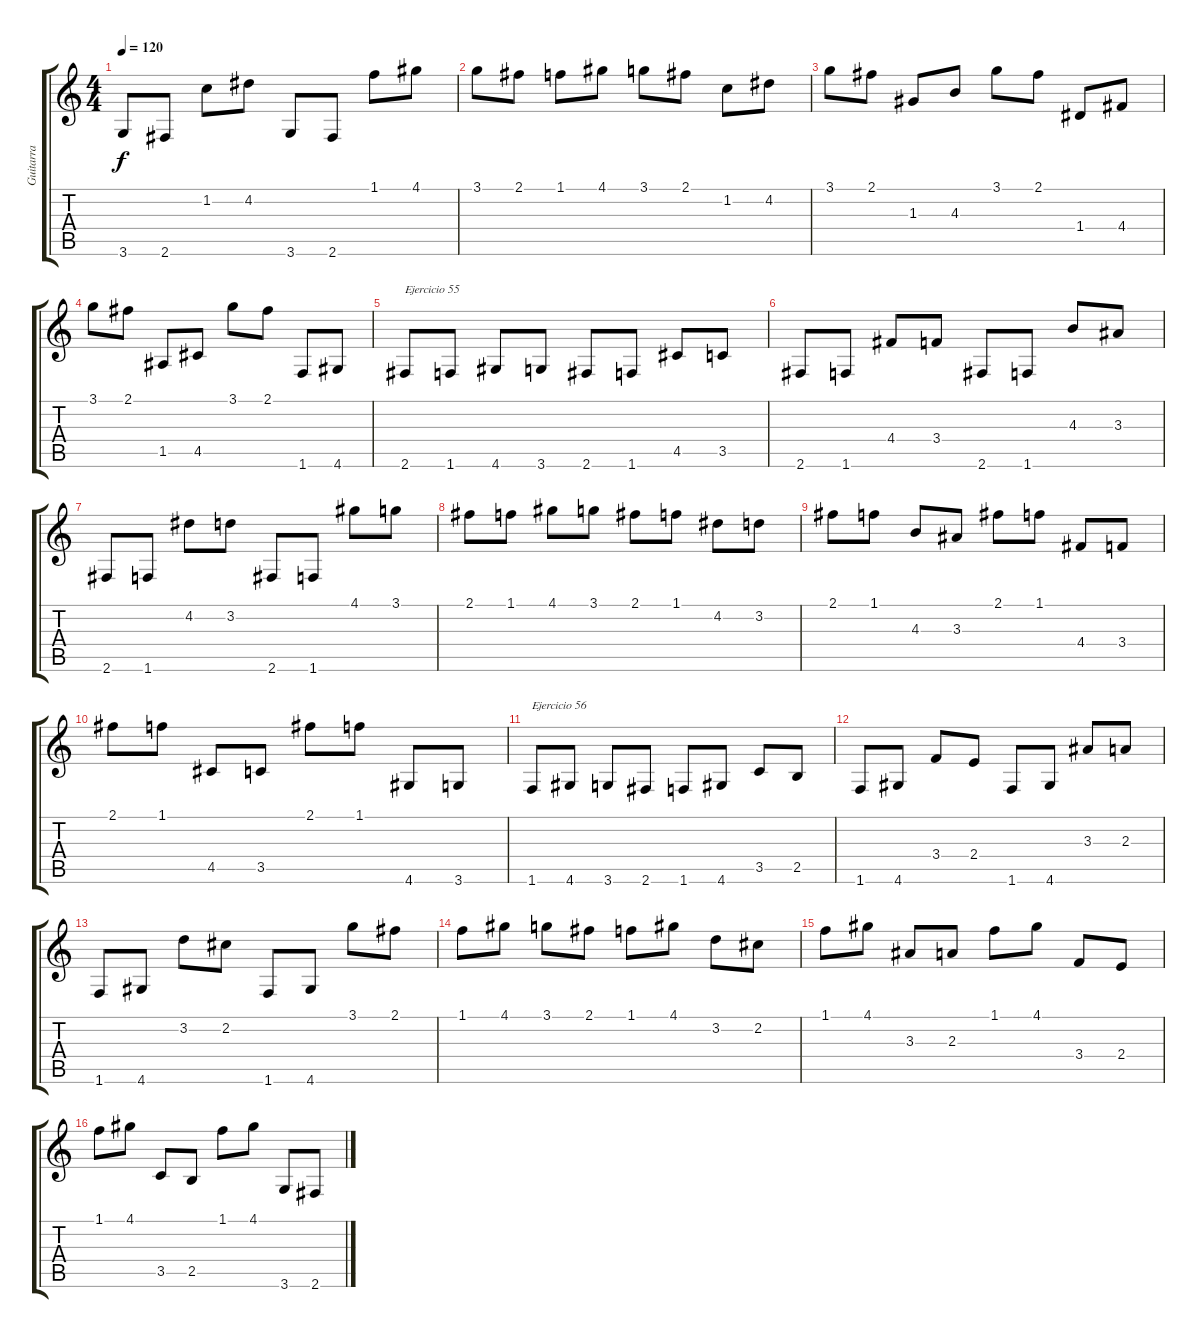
\track ("Guitarra " "Guitarra ") {instrument acousticguitarnylon}
\staff {score tabs}
\tuning (E4 B3 G3 D3 A2 E2) {hide}
\ts (4 4)
\tempo 120
\clef g2
\ks c
3.6.8{dy f} 2.6.8 1.2.8 4.2.8 3.6.8 2.6.8 1.1.8 4.1.8 |
3.1.8 2.1.8 1.1.8 4.1.8 3.1.8 2.1.8 1.2.8 4.2.8 |
3.1.8 2.1.8 1.3.8 4.3.8 3.1.8 2.1.8 1.4.8 4.4.8 |
3.1.8 2.1.8 1.5.8 4.5.8 3.1.8 2.1.8 1.6.8 4.6.8 |
2.6.8{txt "Ejercicio 55"} 1.6.8 4.6.8 3.6.8 2.6.8 1.6.8 4.5.8 3.5.8 |
2.6.8 1.6.8 4.4.8 3.4.8 2.6.8 1.6.8 4.3.8 3.3.8 |
2.6.8 1.6.8 4.2.8 3.2.8 2.6.8 1.6.8 4.1.8 3.1.8 |
2.1.8 1.1.8 4.1.8 3.1.8 2.1.8 1.1.8 4.2.8 3.2.8 |
2.1.8 1.1.8 4.3.8 3.3.8 2.1.8 1.1.8 4.4.8 3.4.8 |
2.1.8 1.1.8 4.5.8 3.5.8 2.1.8 1.1.8 4.6.8 3.6.8 |
1.6.8{txt "Ejercicio 56"} 4.6.8 3.6.8 2.6.8 1.6.8 4.6.8 3.5.8 2.5.8 |
1.6.8 4.6.8 3.4.8 2.4.8 1.6.8 4.6.8 3.3.8 2.3.8 |
1.6.8 4.6.8 3.2.8 2.2.8 1.6.8 4.6.8 3.1.8 2.1.8 |
1.1.8 4.1.8 3.1.8 2.1.8 1.1.8 4.1.8 3.2.8 2.2.8 |
1.1.8 4.1.8 3.3.8 2.3.8 1.1.8 4.1.8 3.4.8 2.4.8 |
1.1.8 4.1.8 3.5.8 2.5.8 1.1.8 4.1.8 3.6.8 2.6.8
